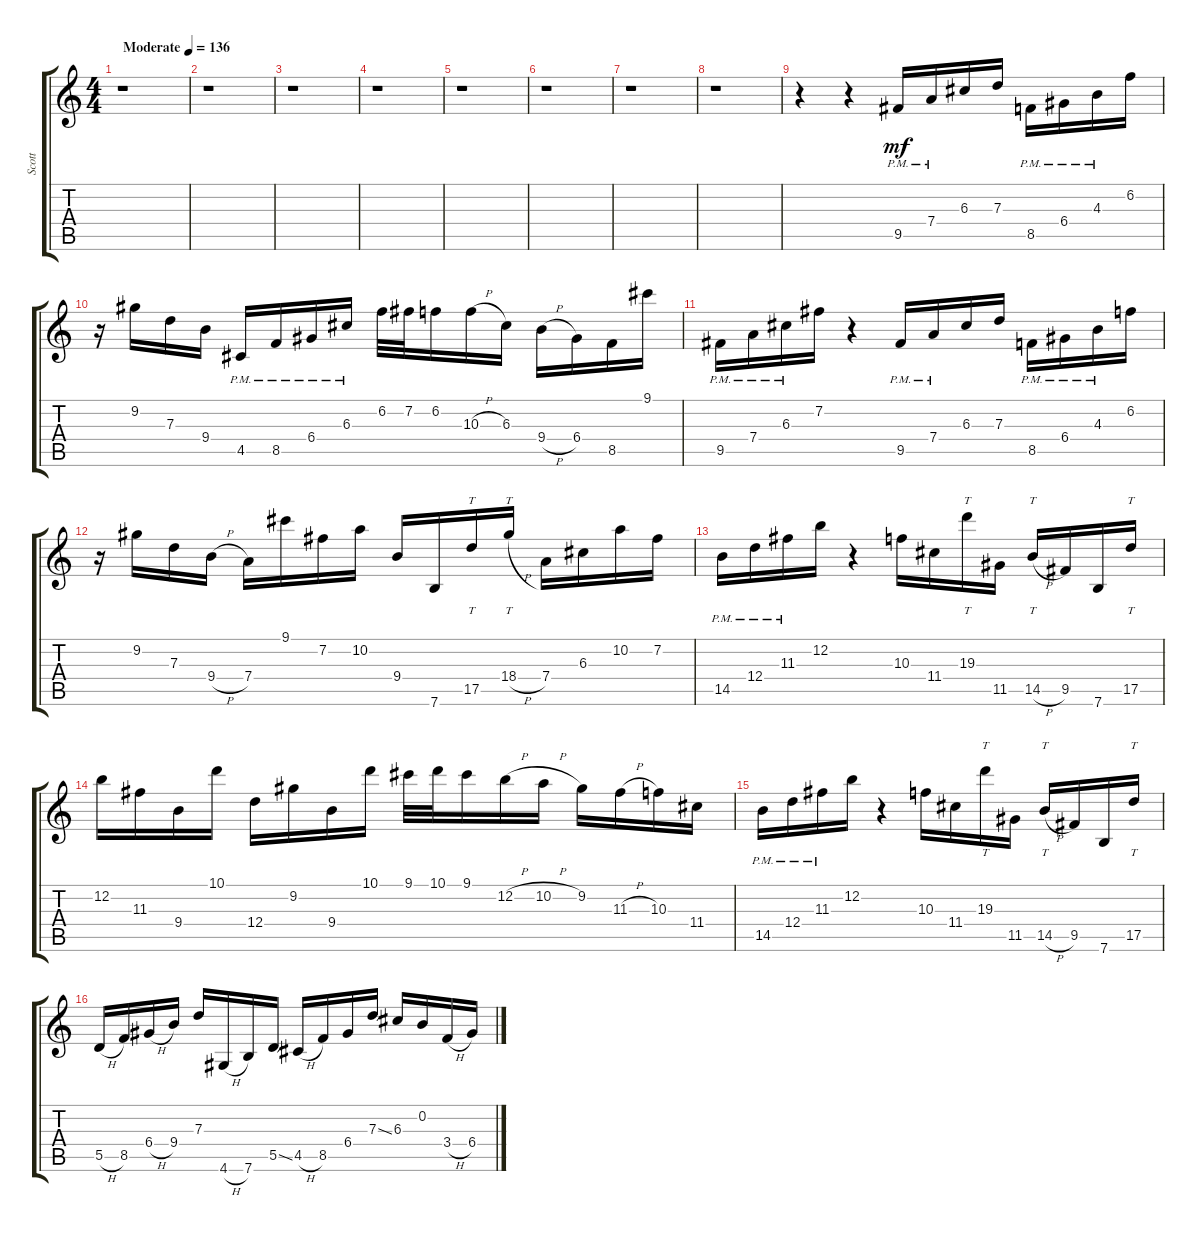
\track ("Scott" "Scott") {instrument acousticguitarsteel}
\staff {score tabs}
\tuning (E4 B3 G3 D3 A2 E2) {hide}
\ts (4 4)
\tempo (136 "Moderate")
\clef g2
\ks c
r.1{dy mf instrument acousticguitarsteel} |
r.1 |
r.1 |
r.1 |
r.1 |
r.1 |
r.1 |
r.1 |
r.4 r.4 9.5{pm}.16 7.4{pm}.16 6.3.16 7.3.16 8.5{pm}.16 6.4{pm}.16 4.3{pm}.16 6.2.16 |
r.16 9.2.16 7.3.16 9.4.16 4.5{pm}.16 8.5{pm}.16 6.4{pm}.16 6.3{pm}.16 6.2.32 7.2.32 6.2.16 10.3{h}.16 6.3.16 9.4{h}.16 6.4.16 8.5.16 9.1.16 |
9.5{pm}.16 7.4{pm}.16 6.3{pm}.16 7.2.16 r.4 9.5{pm}.16 7.4{pm}.16 6.3.16 7.3.16 8.5{pm}.16 6.4{pm}.16 4.3{pm}.16 6.2.16 |
r.16 9.2.16 7.3.16 9.4{h}.16 7.4.16 9.1.16 7.2.16 10.2.16 9.4.16 7.6.16 17.5.16{tt} 18.4{h}.16{tt} 7.4.16 6.3.16 10.2.16 7.2.16 |
14.5{pm}.16 12.4{pm}.16 11.3{pm}.16 12.2.16 r.4 10.3.16 11.4.16 19.3.16{tt} 11.5.16 14.5{h}.16{tt} 9.5.16 7.6.16 17.5.16{tt} |
12.2.16 11.3.16 9.4.16 10.1.16 12.4.16 9.2.16 9.4.16 10.1.16 9.1.32 10.1.32 9.1.16 12.2{h}.16 10.2{h}.16 9.2.16 11.3{h}.16 10.3.16 11.4.16 |
14.5{pm}.16 12.4{pm}.16 11.3{pm}.16 12.2.16 r.4 10.3.16 11.4.16 19.3.16{tt} 11.5.16 14.5{h}.16{tt} 9.5.16 7.6.16 17.5.16{tt} |
5.5{h}.16 8.5.16 6.4{h}.16 9.4.16 7.3.16 4.6{h}.16 7.6.16 5.5{ss}.16 4.5{h}.16 8.5.16 6.4.16 7.3{ss}.16 6.3.16 0.2.16 3.4{h}.16 6.4.16
